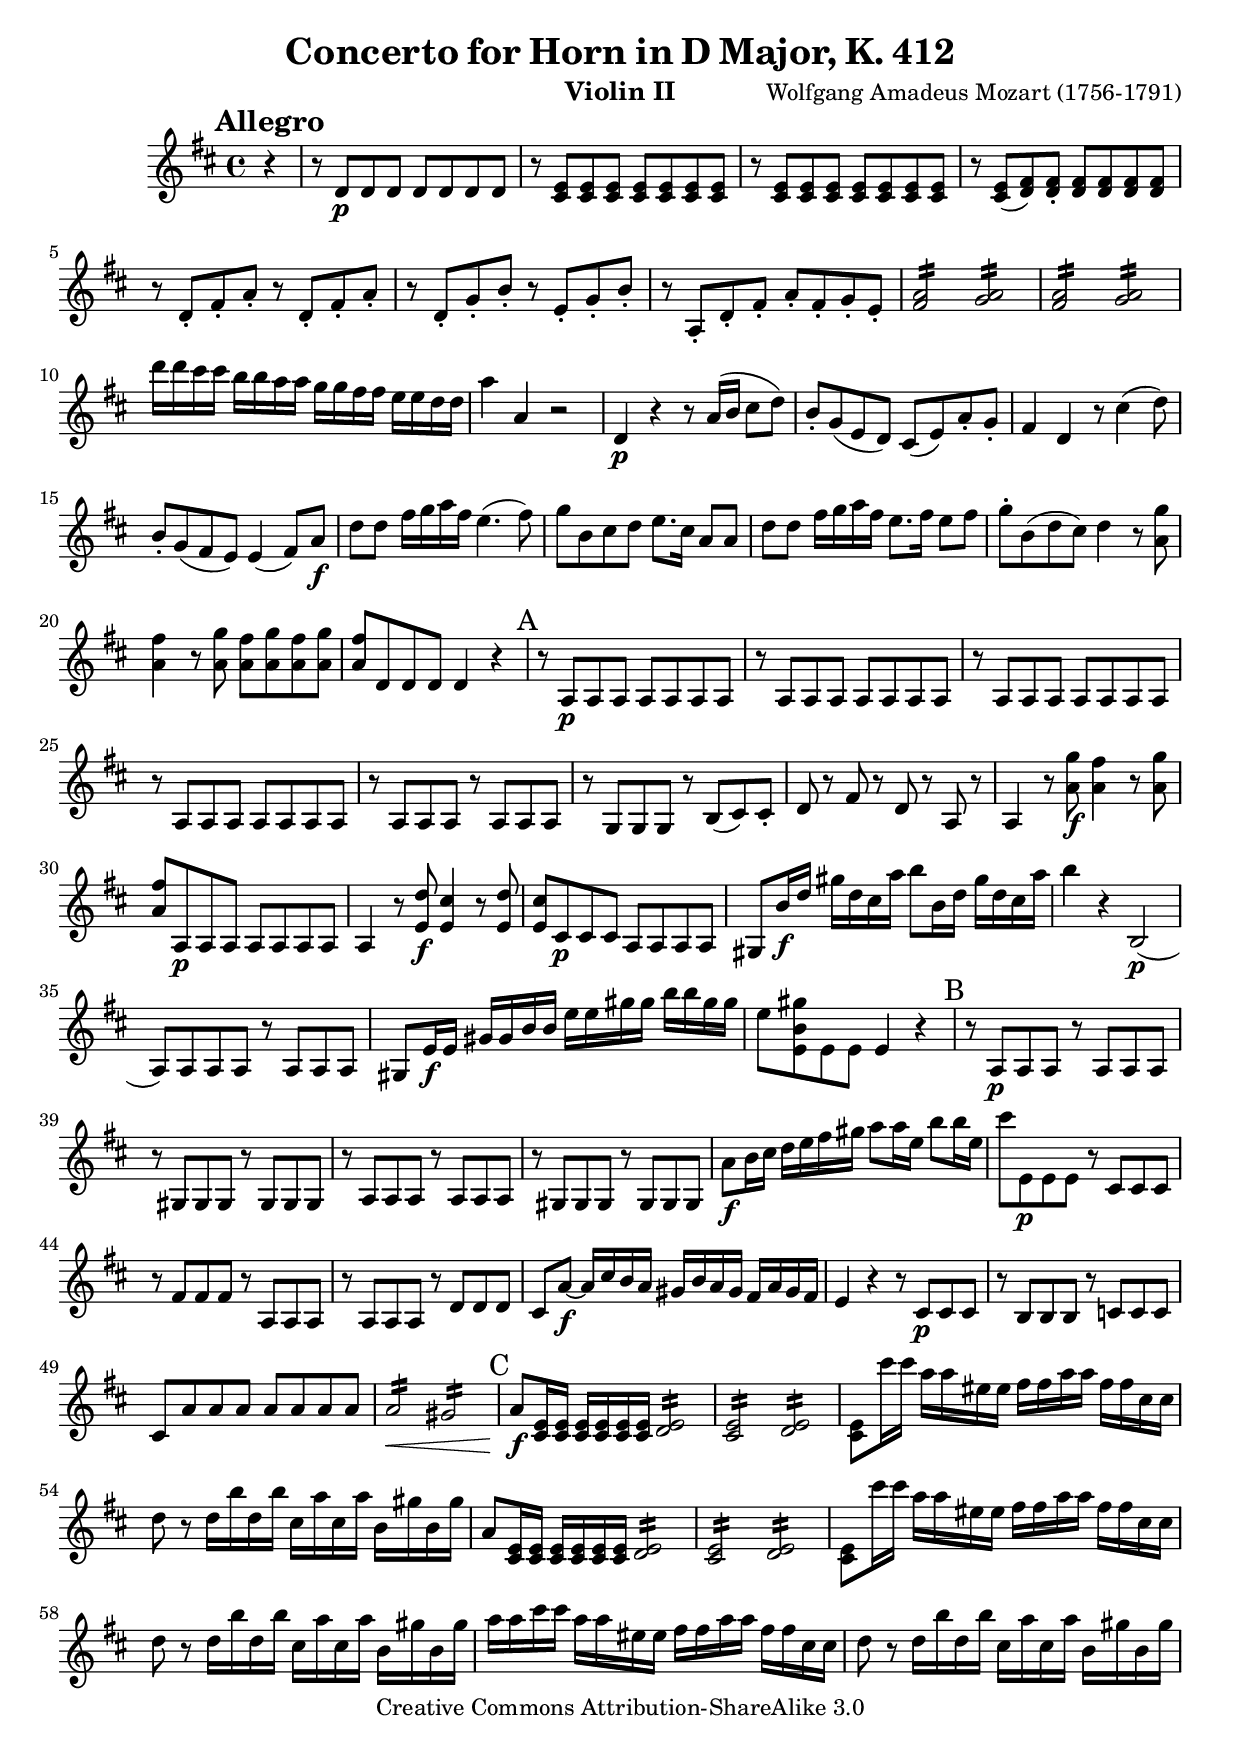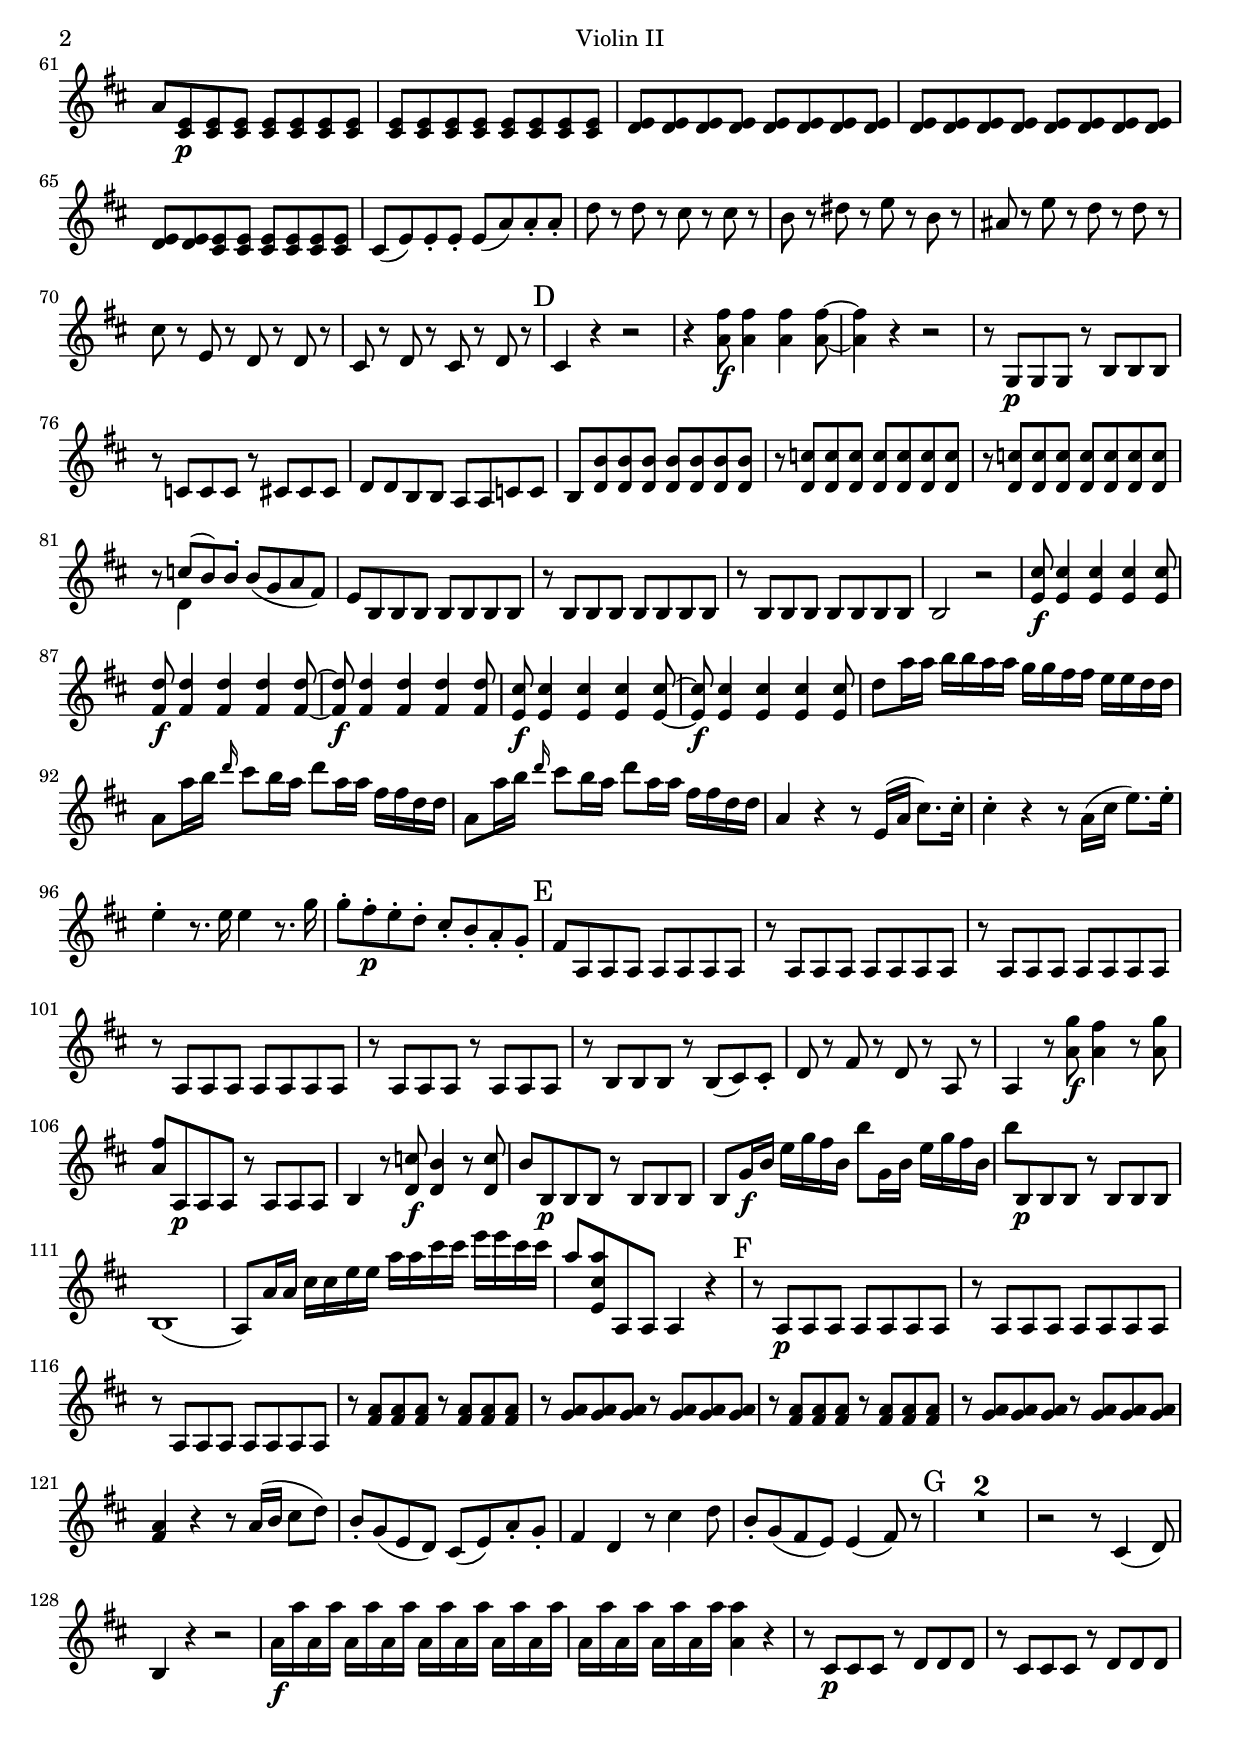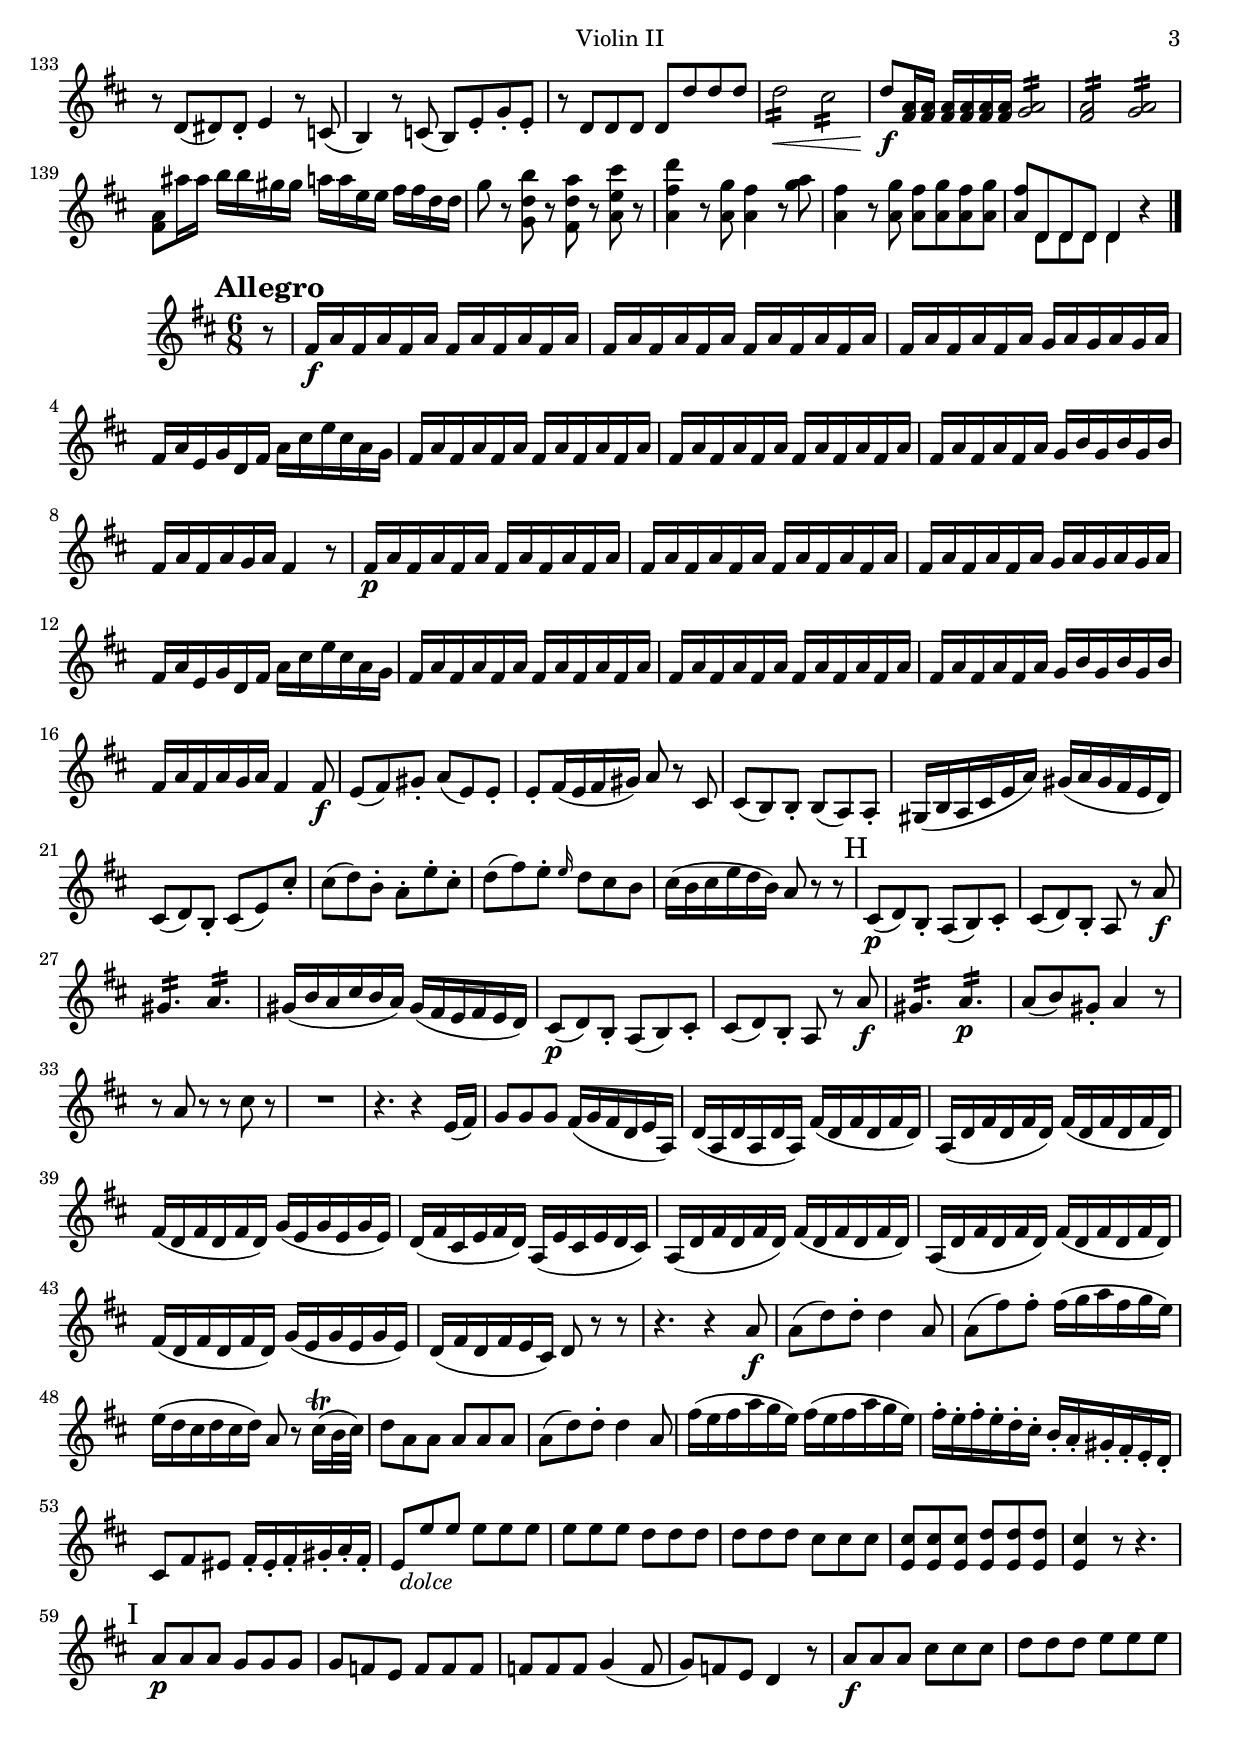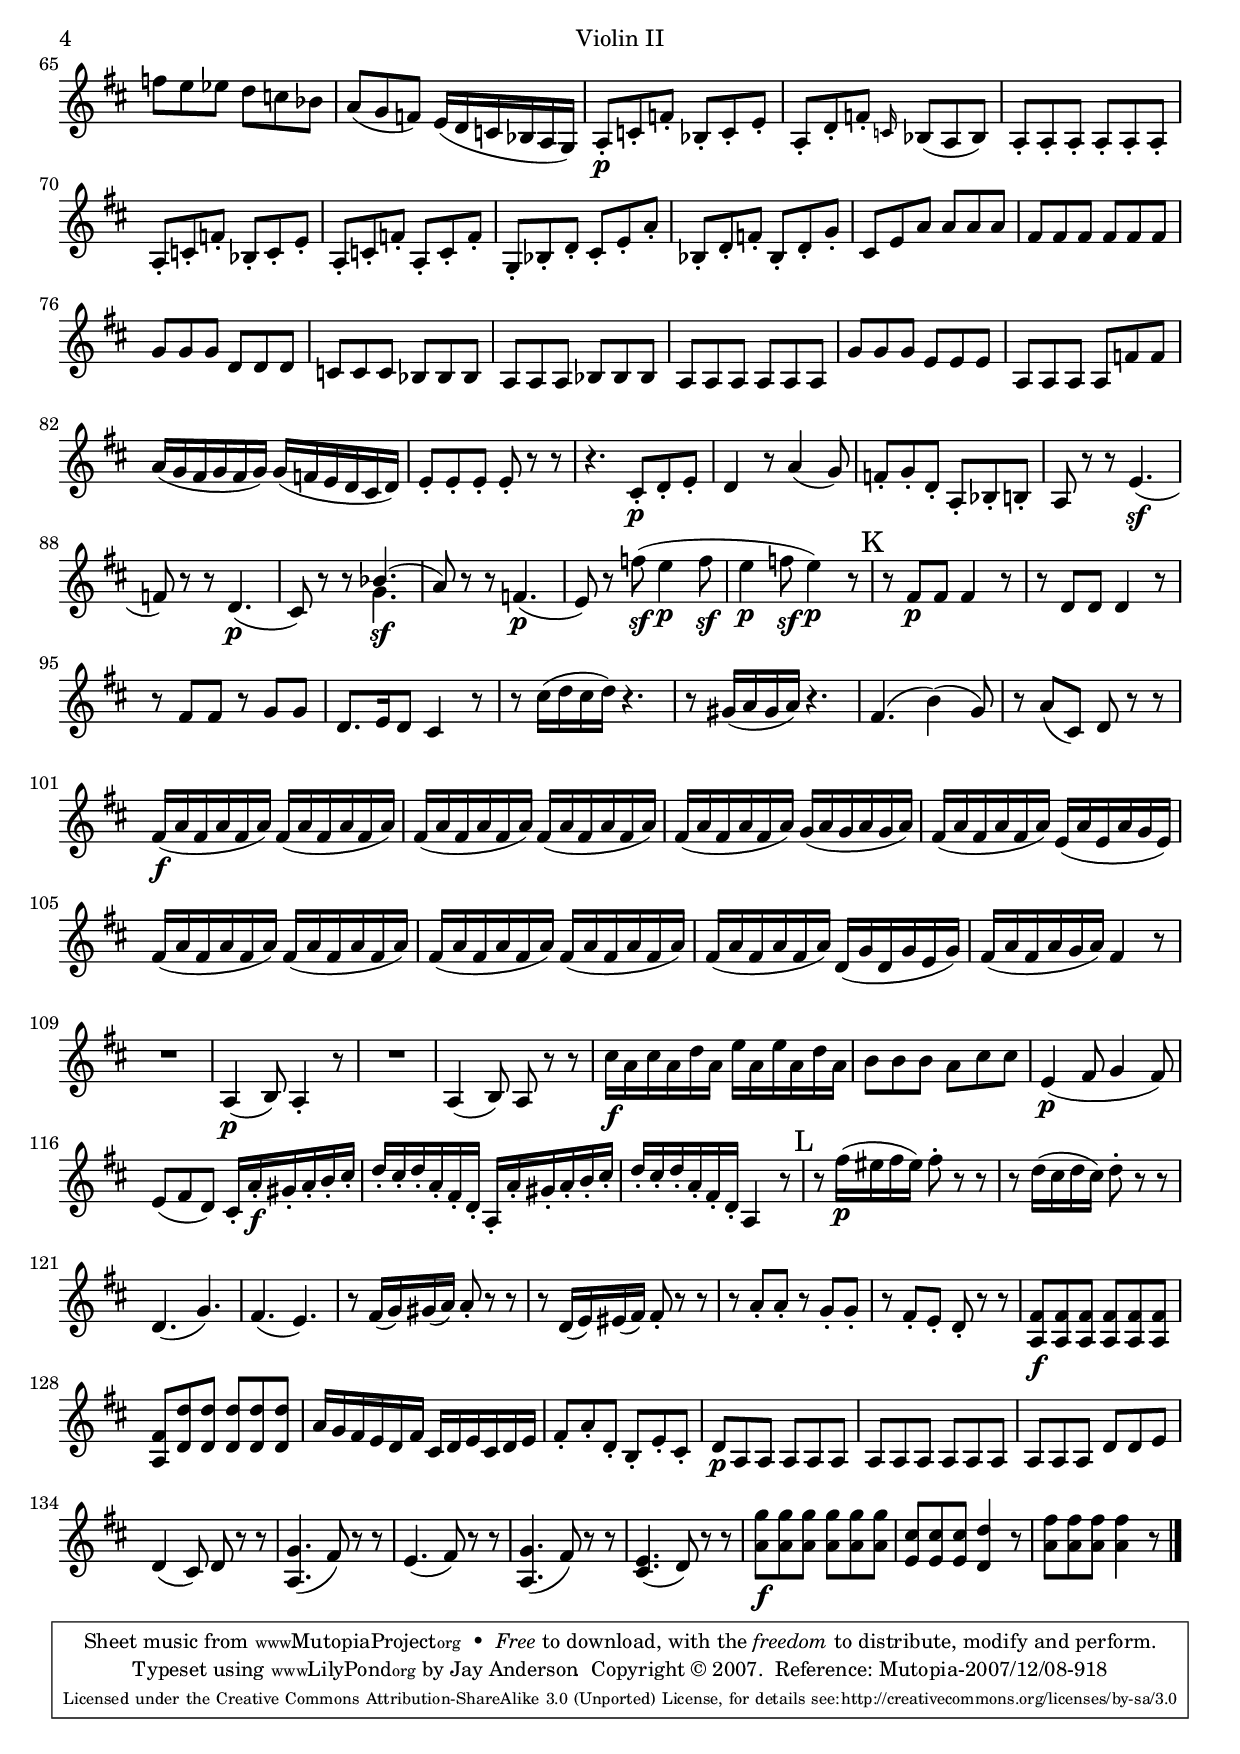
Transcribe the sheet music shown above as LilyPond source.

\version "2.13.10"

\include "defs.lyi"
\version "2.13.10"

\include "defs.lyi"

violinIIMvtI = \relative c'
{
  \key d \major
  r4
  r8 d\p d d d d d d |
  \repeat unfold 2
  {
    r8 \repeat unfold 7 <e cis> |
  }
  r8 <e cis>( <fis d>) <fis d>-. <fis d> <fis d> <fis d> <fis d> |
  r d-. fis-. a-. r d,-. fis-. a-. |
  r d,-. g-. b-. r e,-. g-. b-. |
  r a,-. d-. fis-. a-. fis-. g-. e-. |
  \repeat unfold 2
  {
    \repeat tremolo 8 <a fis>16 \repeat tremolo 8 <a g>16 |
  }
  d'16 d cis cis b b a a g g fis fis e e d d |
  a'4 a, r2 |
  d,4\p r r8 a'16( b cis8 d) |
  b-. g( e d) cis( e) a-. g-. |
  fis4 d r8 cis'4( d8) |
  b-. g( fis e) e4( fis8) a\f |
  d d fis16 g a fis e4.( fis8) |
  g b, cis d e8. cis16 a8 a |
  d d fis16 g a fis e8. fis16 e8 fis |
  g-. b,( d cis) d4 r8 <a g'> |
  <a fis'>4 r8 <a g'> <a fis'> <a g'> <a fis'> <a g'> |
  <a fis'> d, d d d4 r |
  r8 a\p a a a a a a |
  \repeat unfold 3
  {
    r8 a a a a a a a |
  }
  r8 a a a r a a a |
  r8 g g g r b( cis) cis-. |
  d r fis r d r a r |
  a4 r8 <a' g'>\f <a fis'>4 r8 <a g'> |
  <a fis'> a,8\p a a a a a a |
  a4 r8 <e' d'>\f <e cis'>4 r8 <e d'> |
  <e cis'> cis\p cis cis a a a a |
  gis8 b'16\f d gis d cis a' b8 b,16 d gis d cis a' |
  b4 r b,,2(\p |
  a8) a a a r a a a |
  gis e'16\f e gis gis b b e e gis gis b b gis gis |
  e8 <e, b' gis'> e e e4 r |
  r8 a,\p a a r a a a |
  r gis gis gis r gis gis gis |
  r8 a a a r a a a |
  r gis gis gis r gis gis gis |
  a'\f b16 cis d e fis gis a8 a16 e b'8 b16 e, |
  cis'8 e,,\p e e r cis cis cis |
  r fis fis fis r a, a a |
  r a a a r d d d |
  cis a'~\f a16 cis b a gis b a gis fis a gis fis |
  e4 r r8 cis\p cis cis |
  r b b b r c c c |
  cis a' a a a a a a |
  <<
    {\repeat tremolo 8 a16 \repeat tremolo 8 gis |}
    {s1\<}
  >>
  a8\f \repeat unfold 6 <e cis>16 \repeat tremolo 8 <e d>16 |
  \repeat tremolo 8 <e cis>16 \repeat tremolo 8 <e d>16 |
  <e cis>8 cis''16 cis a a eis eis fis fis a a fis fis cis cis |
  d8 r d16 b' d, b' cis, a' cis, a' b, gis' b, gis' |
  a,8 \repeat unfold 6 <e cis>16 \repeat tremolo 8 <e d>16 |
  \repeat tremolo 8 <e cis>16 \repeat tremolo 8 <e d>16 |
  <e cis>8 cis''16 cis a a eis eis fis fis a a fis fis cis cis |
  d8 r d16 b' d, b' cis, a' cis, a' b, gis' b, gis' |
  a a cis cis a a eis eis fis fis a a fis fis cis cis |
  d8 r d16 b' d, b' cis, a' cis, a' b, gis' b, gis' |
  a,8 <e cis>\p \repeat unfold 14 <e cis> |
  \repeat unfold 18 <e d> \repeat unfold 6 <e cis> |
  cis8( e) e-. e-. e( a) a-. a-. |
  d r d r cis r cis r |
  b r dis r e r b r |
  ais r e' r d r d r |
  cis r e, r d r d r |
  cis r d r cis r d r |
  cis4 r r2 |
  r4 <a' fis'>8\f <a fis'>4 <a fis'> <a fis'>8~ |
  <a fis'>4 r r2 |
  r8 g,\p g g r b b b |
  r c c c r cis cis cis |
  d d b b a a c c |
  b \repeat unfold 7 <d b'> |
  \repeat unfold 2
  {
    r8 \repeat unfold 7 <d c'> |
  }
  r8 << {c'( b) b-.} \\ {d,4} >> b'8( g a fis) |
  e \repeat unfold 7 b |
  \repeat unfold 2
  {
    r8 \repeat unfold 7 b |
  }
  b2 r |
  <e cis'>8\f <e cis'>4 <e cis'> <e cis'> <e cis'>8 |
  <fis d'>8\f <fis d'>4 <fis d'> <fis d'> <fis d'>8~ |
  <fis d'>8\f <fis d'>4 <fis d'> <fis d'> <fis d'>8 |
  <e cis'>8\f <e cis'>4 <e cis'> <e cis'> <e cis'>8~ |
  <e cis'>8\f <e cis'>4 <e cis'> <e cis'> <e cis'>8 |
  d'8 a'16 a b b a a g g fis fis e e d d |
  \repeat unfold 2
  {
    a8 a'16 b \grace d16 cis8 b16 a d8 a16 a fis fis d d |
  }
  a4 r r8 e16( a cis8.) cis16-. |
  cis4-. r r8 a16( cis e8.) e16-. |
  e4-. r8. e16 e4 r8. g16 |
  g8-. fis-.\p e-. d-. cis-. b-. a-. g-. |
  fis \repeat unfold 7 a, |
  \repeat unfold 3
  {
    r \repeat unfold 7 a |
  }
  r a a a r a a a |
  r b b b r b( cis) cis-. |
  d r fis r d r a r |
  a4 r8 <a' g'>\f <a fis'>4 r8 <a g'> |
  <a fis'> a,\p a a r a a a |
  b4 r8 <d c'>\f <d b'>4 r8 <d c'> |
  b' b,\p b b r b b b |
  b g'16\f b e g fis b, b'8 g,16 b e g fis b, |
  b'8 b,,\p b b r b b b |
  b1( |
  a8) a'16 a cis cis e e a a cis cis e e cis cis |
  a8 <e, cis' a'> a, a a4 r |
  r8 a\p \repeat unfold 6 a |
  \repeat unfold 2
  {
    r8 \repeat unfold 7 a |
  }
  \repeat unfold 2
  {
    \repeat unfold 2 {r8 <fis' a> <fis a> <fis a>} |
    \repeat unfold 2 {r8 <g a> <g a> <g a>} |
  }
  <fis a>4 r r8 a16( b cis8 d) |
  b-. g( e d) cis( e) a-. g-. |
  fis4 d r8 cis'4 d8 |
  b-. g( fis e) e4( fis8) r |
  R1*2 |
  r2 r8 cis4( d8) |
  b4 r r2 |
  a'16\f a' \repeat unfold 11 {a, a'} <a, a'>4 r |
  r8 cis,\p cis cis r d d d |
  r8 cis cis cis r d d d |
  r d( dis) dis-. e4 r8 c( |
  b4) r8 c( b) e-. g-. e-. |
  r d d d d d' d d |
  <<
    {\repeat tremolo 8 d16 \repeat tremolo 8 cis16 |}
    {s1\<}
  >> |
  d8\f \repeat unfold 6 <a fis>16 \repeat tremolo 8 <a g> |
  \repeat tremolo 8 <a fis>16 \repeat tremolo 8 <a g>16 |
  <a fis>8 ais'16 ais b b gis gis a a e e fis fis d d |
  g8 r <b d, g,> r <a d, fis,> r <cis e, a,> r |
  <d fis, a,>4 r8 <g, a,> <fis a,>4 r8 <g a> |
  <fis a,>4 r8 <g a,> <fis a,> <g a,> <fis a,> <g a,> |
  << {<fis a,>8 \voiceOne d, d d d4} \new Voice {s8 \voiceTwo d d d d4} >> \oneVoice r4 |
}


\version "2.13.10"

\include "defs.lyi"

violinIIMvtII = \relative c'
{
  \key d \major
  r8
  <<
    {s2.*8\f | s2.*8\p |}
    {
      \repeat unfold 15 {fis16 a} \repeat unfold 3 {g a} |
      fis a e g d fis a cis e cis a g |
      \repeat unfold 15 {fis16 a} \repeat unfold 3 {g b} |
      fis a fis a g a fis4 r8 |
      \repeat unfold 15 {fis16 a} \repeat unfold 3 {g a} |
      fis a e g d fis a cis e cis a g |
      \repeat unfold 15 {fis16 a} \repeat unfold 3 {g b} |
      fis a fis a g a fis4 fis8\f |
    }
  >>

  e( fis) gis-. a( e) e-. |
  e-. fis16( e fis gis) a8 r cis, |
  cis( b) b-. b( a) a-. |
  gis16( b a cis e a) gis( a gis fis e d) |
  cis8( d) b-. cis( e) cis'-. |
  cis( d) b-. a-. e'-. cis-. |
  d( fis) e-. \grace e16 d8 cis b |
  cis16( b cis e d b) a8 r r |

  cis,8(\p d) b-. a( b) cis-. |
  cis( d) b-. a r a'\f |
  \repeat tremolo 6 gis16 \repeat tremolo 6 a16 |
  gis16( b a cis b a) gis( fis e fis e d) |
  cis8(\p d) b-. a( b) cis-. |
  cis( d) b-. a r a'\f |
  \repeat tremolo 6 gis16 \repeat tremolo 6 a16\p |
  a8( b) gis-. a4 r8 |
  r a r r cis r |
  R2. |
  r4. r4 e,16( fis) |
  g8 g g
  <<
    {\repeat unfold 16 {s16*5( s16)}}
    {
      fis16 g fis d e a, |
      \repeat unfold 3 {d a} \repeat unfold 3 {fis' d} |
      a d \repeat unfold 8 {fis d} \repeat unfold 3 {g e} |
      d fis cis e fis d a e' cis e d cis |
      a d \repeat unfold 5 {fis d} |
      a d \repeat unfold 8 {fis d} \repeat unfold 3 {g e} |
      d fis d fis e cis
    }
  >> d8 r r |

  r4. r4 a'8\f |
  a( d) d-. d4 a8 |
  a( fis') fis-. fis16( g a fis g e) |
  e16( d cis d cis d) a8 r cis16(\trill b32 cis) |
  d8 a a a a a |
  a( d) d-. d4 a8 |
  \repeat unfold 2 {fis'16( e fis a g e)} |
  <<
    {\repeat unfold 12 s16-. | s4. \repeat unfold 6 s16-. |}
    {
      fis e fis e d cis b a gis fis e d |
      cis8 fis eis fis16 eis fis gis a fis |
    }
  >>
  e8 e'\dolce e e e e |
  e e e d d d |
  d d d cis cis cis |
  \repeat unfold 3 <cis e,> \repeat unfold 3 <d e,> |
  <cis e,>4 r8 r4. |

  a8\p a a g g g |
  g f e f f f |
  f f f g4( f8 |
  g) f e d4 r8 |

  a'8\f a a cis cis cis |
  d d d e e e |
  f e ees d c bes |
  a( g f) e16( d c bes a g) |

  a8-.\p c-. f-. bes,-. c-. e-. |
  a,-. d-. f-. \grace c16 bes8( a bes) |
  \repeat unfold 6 a8-. |
  a8-. c-. f-. bes,-. c-. e-. |
  a,-. c-. f-. a,-. c-. f-. |
  g,-. bes-. d-. cis-. e-. a-. |
  bes,-. d-. f-. bes,-. d-. g-. |
  cis, e a a a a |
  \repeat unfold 6 fis |
  g g g d d d |
  c c c bes bes bes |
  a a a bes bes bes |
  \repeat unfold 6 a |

  g' g g e e e |
  a, a a a f' f |
  a16( g fis g fis g) g( f e d cis d) |
  e8-. e-. e-. e-. r r |

  r4. cis8-.\p d-. e-. |
  d4 r8 a'4( g8) |
  f8-. g-. d-. a-. bes-. b-. |
  a r r e'4.(\sf |
  f8) r r d4.(\p |
  cis8) r r << {\voiceOne bes'4.(} \new Voice {\voiceTwo g4.\sf} >> \oneVoice |
  a8) r r f4.(\p |
  e8) r f'(\sf e4\p f8\sf |
  e4\p f8\sf e4)\p r8 |
  r fis,\p fis fis4 r8 |
  r8 d d d4 r8 |
  r8 fis fis r g g |
  d8. e16 d8 cis4 r8 |
  r8 cis'16( d cis d) r4. |
  r8 gis,16( a gis a) r4. |
  fis4.( b4)( g8) |
  r8 a( cis,) d r r |
  <<
    {s2.\f}
    {\repeat unfold 15 {s16*5( s16)}}
    {
      \repeat unfold 15 {fis16 a} \repeat unfold 3 {g a} |
      \repeat unfold 3 {fis a} e a e a g e |
      \repeat unfold 15 {fis a} d, g d g e g |
      fis a fis a g a
    }
  >> fis4 r8 |

  R2. |
  a,4(\p b8) a4-. r8 |
  R2. |
  a4( b8) a r r |
  cis'16\f a cis a d a e' a, e' a, d a |
  b8 b b a cis cis |
  e,4(\p fis8 g4 fis8) |
  e8( fis d)
  <<
    {\repeat unfold 24 s16-.}
    {
      cis16-. a'\f gis a b cis |
      d cis d a fis d a a' gis a b cis |
      d cis d a fis d
    }
  >> a4 r8 |
  r8 fis''16(\p eis fis eis) fis8-. r r |
  r8 d16( cis d cis) d8-. r r |
  d,4.( g) | fis( e) |
  r8 fis16( g) gis( a) a8-. r r |
  r8 d,16( e) eis( fis) fis8-. r r |
  r a-. a-. r g-. g-. |
  r fis-. e-. d-. r r |
  <fis a,>8\f \repeat unfold 6 <fis a,> \repeat unfold 5 <d' d,> |
  a16 g fis e d fis cis d e cis d e |
  fis8-. a-. d,-. b-. e-. cis-. |

  d\p \repeat unfold 14 a8 d d e |
  d4( cis8) d8 r r |
  <g a,>4.( fis8) r r |
  e4.( fis8) r r |
  <g a,>4.( fis8) r r |
  <e cis>4.( d8) r r |
  <a' g'>\f \repeat unfold 5 <a g'> |
  \repeat unfold 3 <cis e,>8 <d d,>4 r8 |
  \repeat unfold 3 <fis a,>8 <fis a,>4 r8 |
}



instrument = "Violin II"

\paper
{
  ragged-last-bottom = ##f
}

\book
{
  \include "Header.lyi"
  \score
  {
    \new Staff
    {
      \set Score.skipBars = ##t
      << \violinIIMvtI \outlineMvtI >>
    }
  }
  \score
  {
    \new Staff
    {
      \set Score.skipBars = ##t
      << \violinIIMvtII \outlineMvtII >>
    }
  }
}

